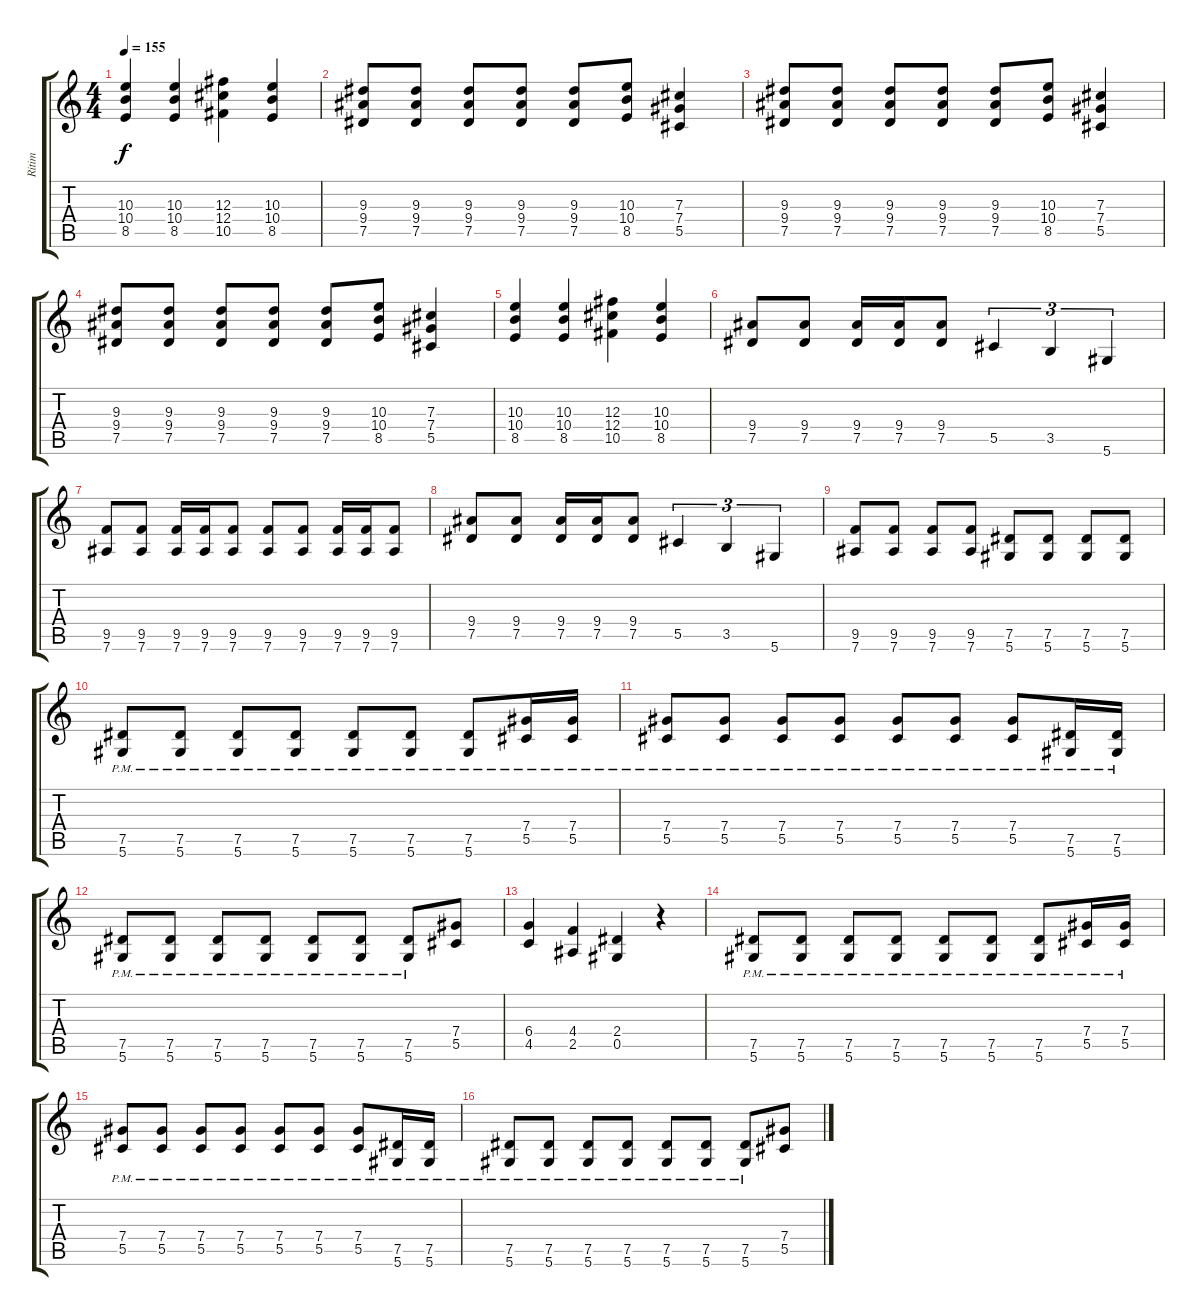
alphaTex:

\track ("Ritim" "Ritim") {instrument overdrivenguitar}
\staff {score tabs}
\tuning (Eb4 Bb3 Gb3 Db3 Ab2 Eb2) {hide}
\ts (4 4)
\tempo 155
\clef g2
\ks c
(10.3 10.4 8.5).4{dy f} (10.3 10.4 8.5).4 (12.3 12.4 10.5).4 (10.3 10.4 8.5).4 |
(9.3 9.4 7.5).8 (9.3 9.4 7.5).8 (9.3 9.4 7.5).8 (9.3 9.4 7.5).8 (9.3 9.4 7.5).8 (10.3 10.4 8.5).8 (7.3 7.4 5.5).4 |
(9.3 9.4 7.5).8 (9.3 9.4 7.5).8 (9.3 9.4 7.5).8 (9.3 9.4 7.5).8 (9.3 9.4 7.5).8 (10.3 10.4 8.5).8 (7.3 7.4 5.5).4 |
(9.3 9.4 7.5).8 (9.3 9.4 7.5).8 (9.3 9.4 7.5).8 (9.3 9.4 7.5).8 (9.3 9.4 7.5).8 (10.3 10.4 8.5).8 (7.3 7.4 5.5).4 |
(10.3 10.4 8.5).4 (10.3 10.4 8.5).4 (12.3 12.4 10.5).4 (10.3 10.4 8.5).4 |
(9.4 7.5).8 (9.4 7.5).8 (9.4 7.5).16 (9.4 7.5).16 (9.4 7.5).8 5.5.4{tu (3 2)} 3.5.4{tu (3 2)} 5.6.4{tu (3 2)} |
(9.5 7.6).8 (9.5 7.6).8 (9.5 7.6).16 (9.5 7.6).16 (9.5 7.6).8 (9.5 7.6).8 (9.5 7.6).8 (9.5 7.6).16 (9.5 7.6).16 (9.5 7.6).8 |
(9.4 7.5).8 (9.4 7.5).8 (9.4 7.5).16 (9.4 7.5).16 (9.4 7.5).8 5.5.4{tu (3 2)} 3.5.4{tu (3 2)} 5.6.4{tu (3 2)} |
(9.5 7.6).8 (9.5 7.6).8 (9.5 7.6).8 (9.5 7.6).8 (7.5 5.6).8 (7.5 5.6).8 (7.5 5.6).8 (7.5 5.6).8 |
(7.5{pm} 5.6{pm}).8 (7.5{pm} 5.6{pm}).8 (7.5{pm} 5.6{pm}).8 (7.5{pm} 5.6{pm}).8 (7.5{pm} 5.6{pm}).8 (7.5{pm} 5.6{pm}).8 (7.5{pm} 5.6{pm}).8 (7.4 5.5{pm}).16 (7.4 5.5{pm}).16 |
(7.4{pm} 5.5{pm}).8 (7.4{pm} 5.5{pm}).8 (7.4{pm} 5.5{pm}).8 (7.4{pm} 5.5{pm}).8 (7.4{pm} 5.5{pm}).8 (7.4{pm} 5.5{pm}).8 (7.4{pm} 5.5{pm}).8 (7.5{pm} 5.6).16 (7.5{pm} 5.6).16 |
(7.5{pm} 5.6{pm}).8 (7.5{pm} 5.6{pm}).8 (7.5{pm} 5.6{pm}).8 (7.5{pm} 5.6{pm}).8 (7.5{pm} 5.6{pm}).8 (7.5{pm} 5.6{pm}).8 (7.5{pm} 5.6{pm}).8 (7.4 5.5).8 |
(6.4 4.5).4 (4.4 2.5).4 (2.4 0.5).4 r.4 |
(7.5{pm} 5.6{pm}).8 (7.5{pm} 5.6{pm}).8 (7.5{pm} 5.6{pm}).8 (7.5{pm} 5.6{pm}).8 (7.5{pm} 5.6{pm}).8 (7.5{pm} 5.6{pm}).8 (7.5{pm} 5.6{pm}).8 (7.4 5.5{pm}).16 (7.4 5.5{pm}).16 |
(7.4{pm} 5.5{pm}).8 (7.4{pm} 5.5{pm}).8 (7.4{pm} 5.5{pm}).8 (7.4{pm} 5.5{pm}).8 (7.4{pm} 5.5{pm}).8 (7.4{pm} 5.5{pm}).8 (7.4{pm} 5.5{pm}).8 (7.5{pm} 5.6).16 (7.5{pm} 5.6).16 |
(7.5{pm} 5.6{pm}).8 (7.5{pm} 5.6{pm}).8 (7.5{pm} 5.6{pm}).8 (7.5{pm} 5.6{pm}).8 (7.5{pm} 5.6{pm}).8 (7.5{pm} 5.6{pm}).8 (7.5{pm} 5.6{pm}).8 (7.4 5.5).8
